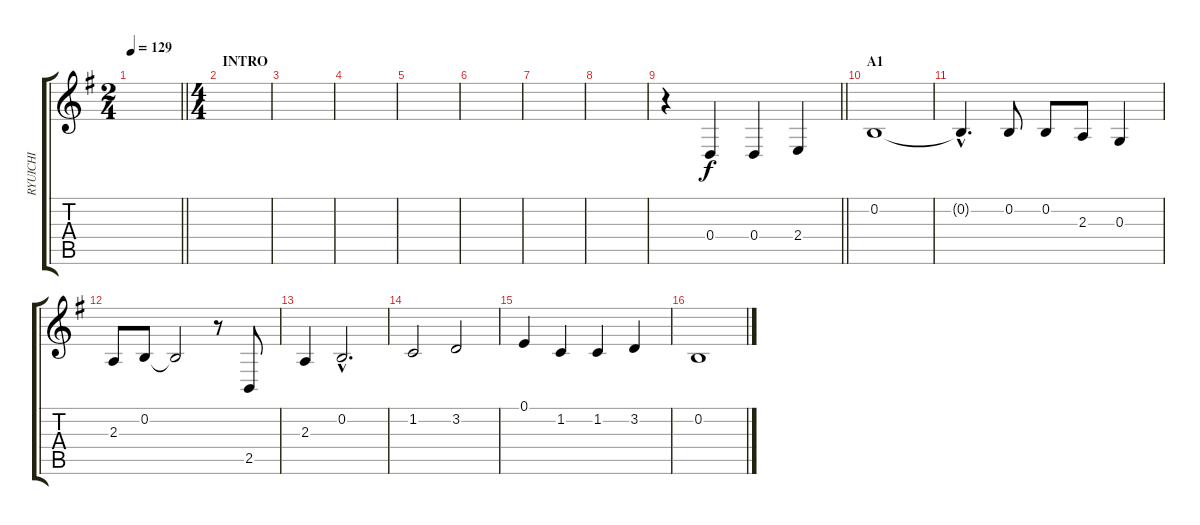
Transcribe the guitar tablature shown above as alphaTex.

\track ("RYUICHI" "RYUICHI") {instrument oboe}
\staff {score tabs}
\tuning (E4 B3 G3 D3 A2 E2) {hide}
\ts (2 4)
\tempo 129
\clef g2
\barLineRight lightlight
\ks g
|
\ts (4 4)
\section ("" "INTRO")
|
|
|
|
|
|
|
\barLineRight lightlight
r.4 0.4.4 0.4.4 2.4.4 |
\section ("" "A1")
0.2.1 |
0.2{hac t}.4{d} 0.2.8 0.2.8 2.3.8 0.3.4 |
2.3.8 0.2.8 0.2{t}.2 r.8 2.5.8 |
2.3.4 0.2{hac}.2{d} |
1.2.2 3.2.2 |
0.1.4 1.2.4 1.2.4 3.2.4 |
0.2.1
